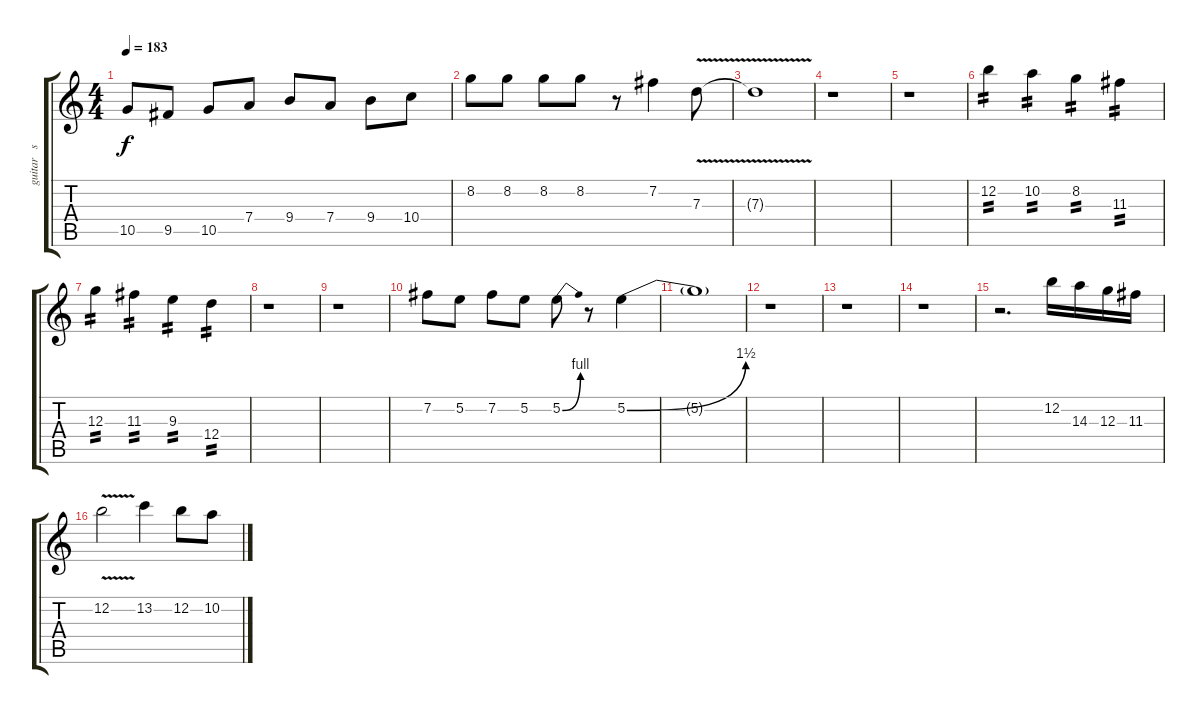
\track ("guitar   solo    two" "guitar   s") {instrument overdrivenguitar}
\staff {score tabs}
\tuning (E4 B3 G3 D3 A2 E2) {hide}
\ts (4 4)
\tempo 183
\clef g2
\ks c
10.5.8{dy f} 9.5.8 10.5.8 7.4.8 9.4.8 7.4.8 9.4.8 10.4.8 |
8.2.8 8.2.8 8.2.8 8.2.8 r.8 7.2.4 7.3{v}.8 |
7.3{t}.1 |
r.1 |
r.1 |
12.2.4{tp 2} 10.2.4{tp 2} 8.2.4{tp 2} 11.3.4{tp 2} |
12.3.4{tp 2} 11.3.4{tp 2} 9.3.4{tp 2} 12.4.4{tp 2} |
r.1 |
r.1 |
7.2.8 5.2.8 7.2.8 5.2.8 5.2{be (bend 0 0 60 4)}.8 r.8 5.2{be (bend 0 0 60 6)}.4 |
5.2{t}.1 |
r.1 |
r.1 |
r.1 |
r.2{d} 12.2.16 14.3.16 12.3.16 11.3.16 |
12.2{v}.2 13.2.4 12.2.8 10.2.8
